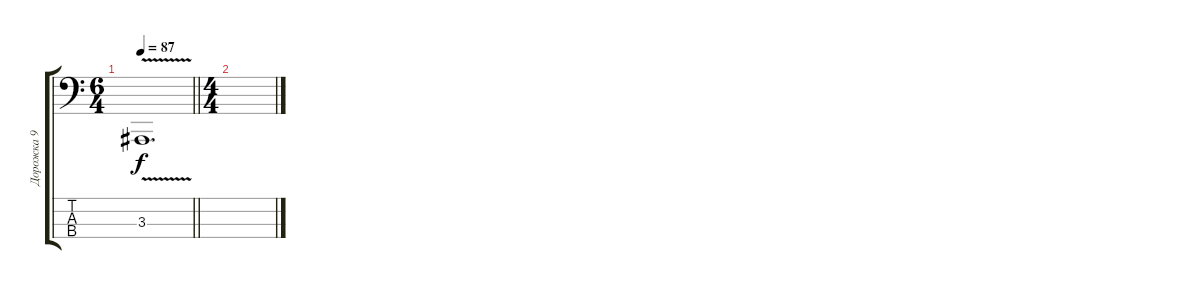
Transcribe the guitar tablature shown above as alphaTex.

\track ("Дорожка 9" "Дорожка 9") {instrument lead2sawtooth}
\staff {score tabs}
\tuning (F2 C2 G1 C1) {hide}
\ts (6 4)
\tempo 87
\clef f4
\barLineRight lightlight
\ks c
3.3{v}.1{d dy f volume 13} |
\ts (4 4)
